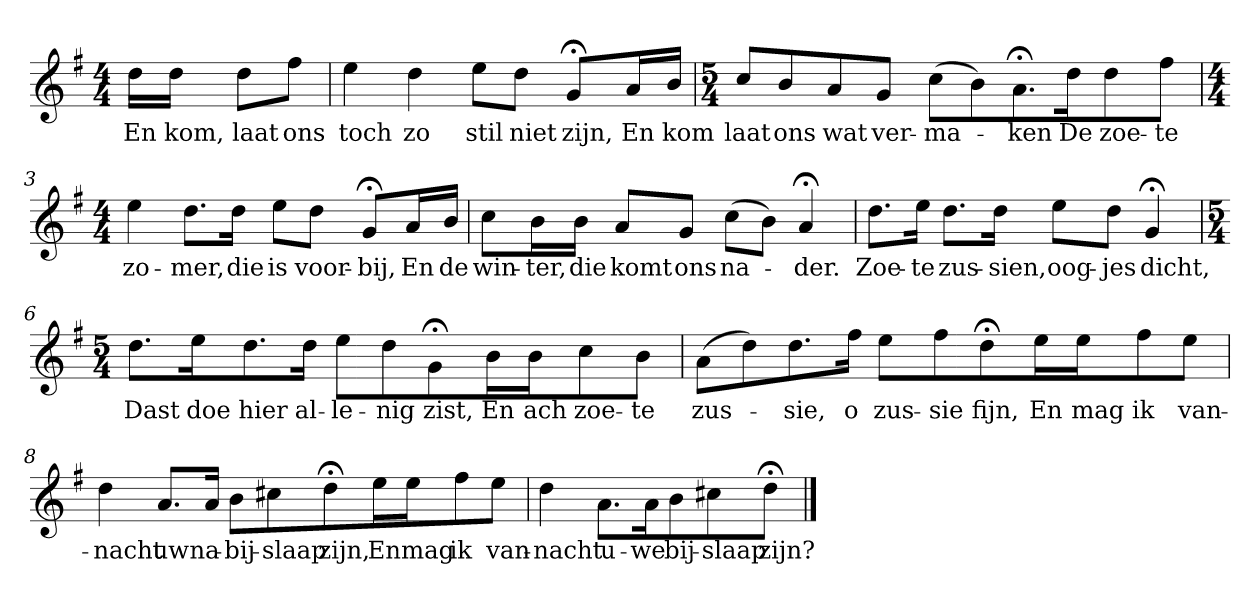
**kern	**text
*part1	*part1
*staff1	*staff1
*k[f#]	*
*G:	*
*M4/4	*
*MM120	*
=	=
16ddLL	En
16ddJJ	kom,
8ddL	laat
8ff#J	ons
=1	=1
4ee	toch
4dd	zo
8eeL	stil
8ddJ	niet
8g;<L	zijn,
16aL	En
16bJJ	kom
=2	=2
*M5/4	*
8ccL	laat
8b	ons
8a	wat
8gJ	ver-
(8ccL	-ma-
8b)	.
8.a;<	-ken
16ddk	De
8dd	zoe-
8ff#J	-te
=3	=3
*M4/4	*
4ee	zo-
8.ddL	-mer,
16ddJk	die
8eeL	is
8ddJ	voor-
8g;<L	-bij,
16aL	En
16bJJ	de
=4	=4
8ccL	win-
16bL	-ter,
16bJJ	die
8aL	komt
8gJ	ons
(8ccL	na-
8bJ)	.
4a;<	-der.
=5	=5
8.ddL	Zoe-
16eeJk	-te
8.ddL	zus-
16ddJk	-sien,
8eeL	oog-
8ddJ	-jes
4g;<	dicht,
=6	=6
*M5/4	*
8.ddL	Dast
16eek	doe
8.dd	hier
16ddJk	al-
8eeL	-le-
8dd	-nig
8g;<	zist,
16bL	En
16bJ	ach
8cc	zoe-
8bJ	-te
=7	=7
(8aL	zus-
8dd)	.
8.dd	-sie,
16ff#Jk	o
8eeL	zus-
8ff#	-sie
8dd;<	fijn,
16eeL	En
16eeJ	mag
8ff#	ik
8eeJ	van-
=8	=8
4dd	-nacht
8.aL	uw
16aJk	na-
8bL	-bij-
8cc#X	-slaap
8dd;<	zijn,
16eeL	En
16eeJ	mag
8ff#	ik
8eeJ	van-
=9	=9
4dd	-nacht
8.aL	u-
16aK	-we
8b	bij-
8cc#X	-slaap
8dd;<J	zijn?
==	==
*-	*-
